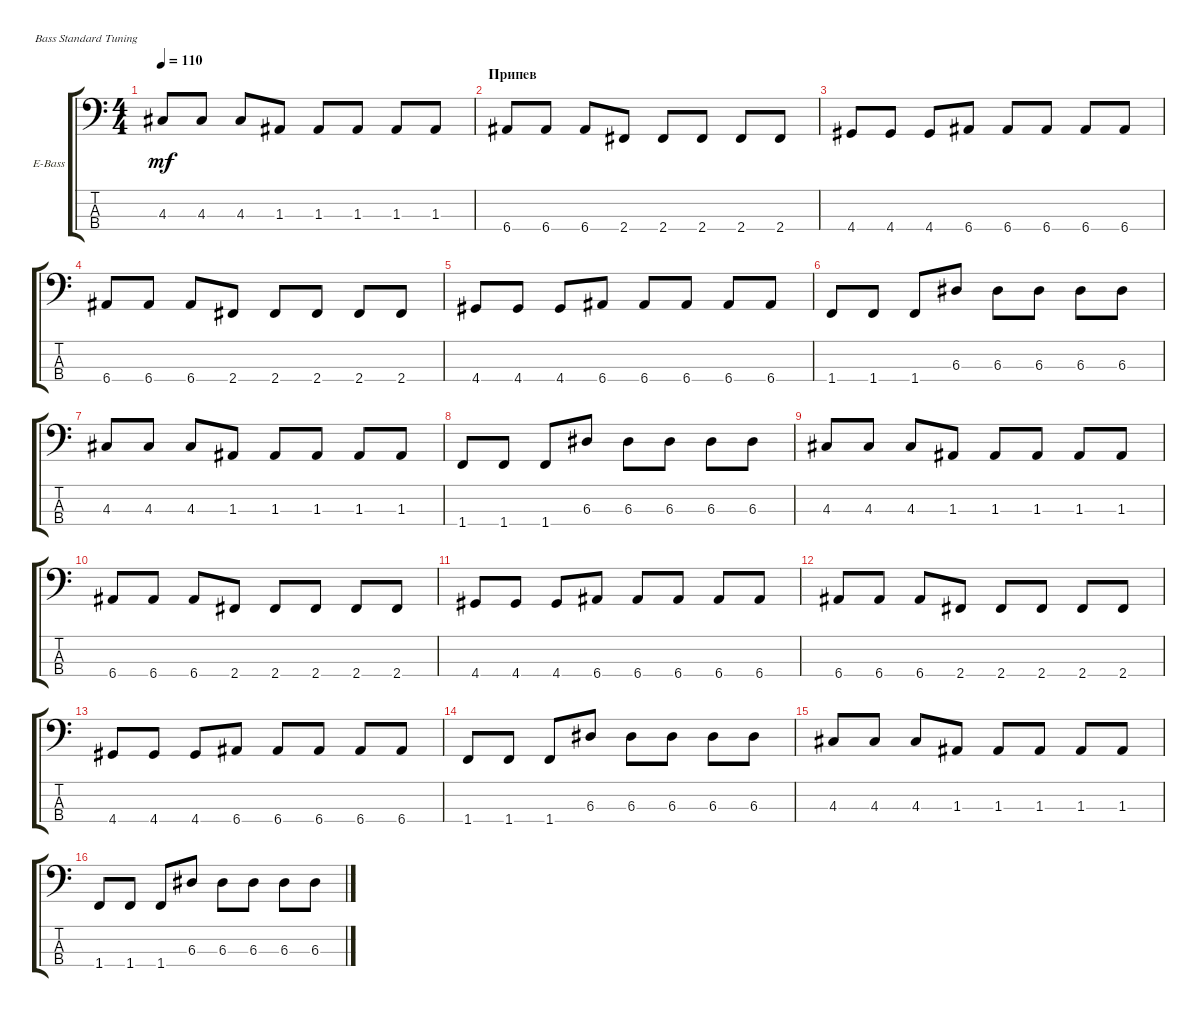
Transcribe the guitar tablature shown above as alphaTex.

\defaultSystemsLayout 4
\bracketExtendMode groupsimilarinstruments
\firstSystemTrackNameOrientation horizontal
\otherSystemsTrackNameOrientation horizontal
\track ("Electric Bass" "E-Bass") {instrument electricbassfinger}
\staff {score tabs}
\tuning (G2 D2 A1 E1)
\ts (4 4)
\tempo 110
\clef f4
\ks c
4.3.8{dy mf} 4.3.8 4.3.8 1.3.8 1.3.8 1.3.8 1.3.8 1.3.8 |
\section ("" "Припев")
6.4.8 6.4.8 6.4.8 2.4.8 2.4.8 2.4.8 2.4.8 2.4.8 |
4.4.8 4.4.8 4.4.8 6.4.8 6.4.8 6.4.8 6.4.8 6.4.8 |
6.4.8 6.4.8 6.4.8 2.4.8 2.4.8 2.4.8 2.4.8 2.4.8 |
4.4.8 4.4.8 4.4.8 6.4.8 6.4.8 6.4.8 6.4.8 6.4.8 |
1.4.8 1.4.8 1.4.8 6.3.8 6.3.8 6.3.8 6.3.8 6.3.8 |
4.3.8 4.3.8 4.3.8 1.3.8 1.3.8 1.3.8 1.3.8 1.3.8 |
1.4.8 1.4.8 1.4.8 6.3.8 6.3.8 6.3.8 6.3.8 6.3.8 |
4.3.8 4.3.8 4.3.8 1.3.8 1.3.8 1.3.8 1.3.8 1.3.8 |
6.4.8 6.4.8 6.4.8 2.4.8 2.4.8 2.4.8 2.4.8 2.4.8 |
4.4.8 4.4.8 4.4.8 6.4.8 6.4.8 6.4.8 6.4.8 6.4.8 |
6.4.8 6.4.8 6.4.8 2.4.8 2.4.8 2.4.8 2.4.8 2.4.8 |
4.4.8 4.4.8 4.4.8 6.4.8 6.4.8 6.4.8 6.4.8 6.4.8 |
1.4.8 1.4.8 1.4.8 6.3.8 6.3.8 6.3.8 6.3.8 6.3.8 |
4.3.8 4.3.8 4.3.8 1.3.8 1.3.8 1.3.8 1.3.8 1.3.8 |
1.4.8 1.4.8 1.4.8 6.3.8 6.3.8 6.3.8 6.3.8 6.3.8
